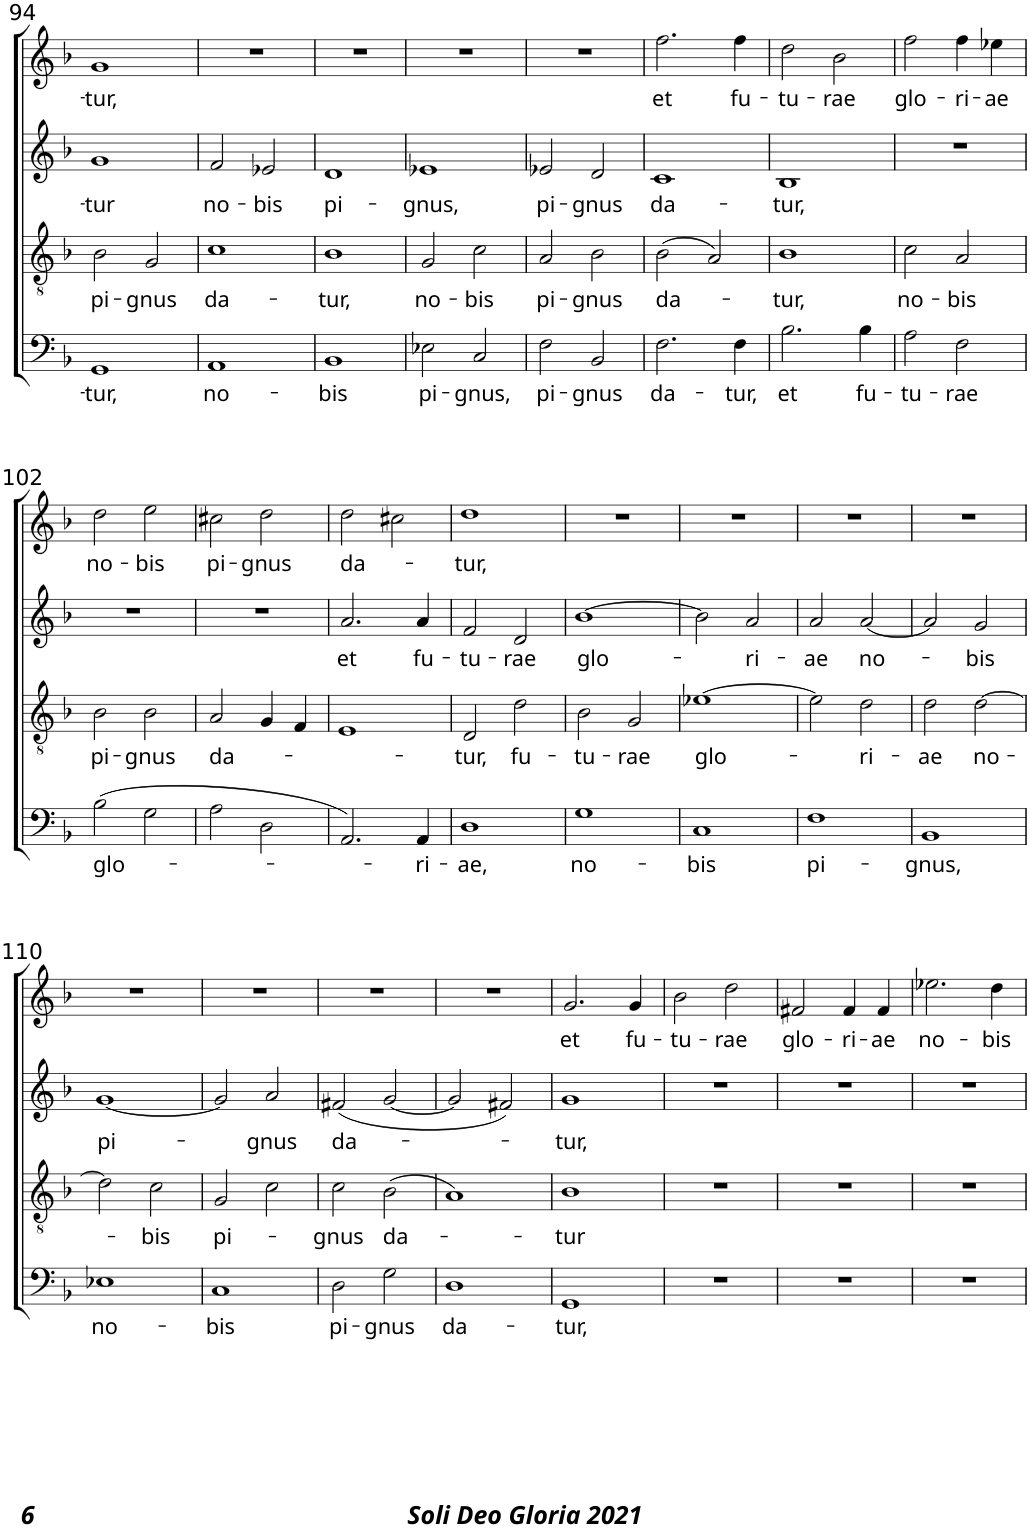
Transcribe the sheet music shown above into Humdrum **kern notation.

**kern	**text	**kern	**text	**kern	**text	**kern	**text
*part4	*part4	*part3	*part3	*part2	*part2	*part1	*part1
*staff4	*staff4	*staff3	*staff3	*staff2	*staff2	*staff1	*staff1
*I"Basso	*	*I"Tenore	*	*I"Contralto	*	*I"Soprano	*
!!LO:PB:g=z
*clefF4	*	*clefGv2	*	*clefG2	*	*clefG2	*
*Trd7c12	*	*	*	*	*	*	*
*k[b-]	*	*k[b-]	*	*k[b-]	*	*k[b-]	*
*F:	*	*F:	*	*F:	*	*F:	*
*M2/2	*	*M2/2	*	*M2/2	*	*M2/2	*
*met(c|)	*	*met(c|)	*	*met(c|)	*	*met(c|)	*
=94	=94	=94	=94	=94	=94	=94	=94
!	!LO:LY:b	!	!LO:LY:b	!	!LO:LY:b	!	!LO:LY:b
1GG	-tur,	2B-\	pi-	1g	-tur	1g	-tur,
!	!	!	!LO:LY:b	!	!	!	!
.	.	2G/	-gnus	.	.	.	.
=95	=95	=95	=95	=95	=95	=95	=95
!	!LO:LY:b	!	!LO:LY:b	!	!LO:LY:b	!	!
1AA	no-	1c	da-	2f/	no-	1r	.
!	!	!	!	!	!LO:LY:b	!	!
.	.	.	.	2e-X/	-bis	.	.
=96	=96	=96	=96	=96	=96	=96	=96
!	!LO:LY:b	!	!LO:LY:b	!	!LO:LY:b	!	!
1BB-	-bis	1B-	-tur,	1d	pi-	1r	.
=97	=97	=97	=97	=97	=97	=97	=97
!	!LO:LY:b	!	!LO:LY:b	!	!LO:LY:b	!	!
2E-X\	pi-	2G/	no-	1e-X	-gnus,	1r	.
!	!LO:LY:b	!	!LO:LY:b	!	!	!	!
2C/	-gnus,	2c\	-bis	.	.	.	.
=98	=98	=98	=98	=98	=98	=98	=98
!	!LO:LY:b	!	!LO:LY:b	!	!LO:LY:b	!	!
2F\	pi-	2A/	pi-	2e-X/	pi-	1r	.
!	!LO:LY:b	!	!LO:LY:b	!	!LO:LY:b	!	!
2BB-/	-gnus	2B-\	-gnus	2d/	-gnus	.	.
=99	=99	=99	=99	=99	=99	=99	=99
!	!LO:LY:b	!	!LO:LY:b	!	!LO:LY:b	!	!LO:LY:b
2.F\	da-	(2B-\	da-	1c	da-	2.ff\	et
.	.	2A/)	.	.	.	.	.
!	!LO:LY:b	!	!	!	!	!	!LO:LY:b
4F\	-tur,	.	.	.	.	4ff\	fu-
=100	=100	=100	=100	=100	=100	=100	=100
!	!LO:LY:b	!	!LO:LY:b	!	!LO:LY:b	!	!LO:LY:b
2.B-\	et	1B-	-tur,	1B-	-tur,	2dd\	-tu-
!	!	!	!	!	!	!	!LO:LY:b
.	.	.	.	.	.	2b-\	-rae
!	!LO:LY:b	!	!	!	!	!	!
4B-\	fu-	.	.	.	.	.	.
=101	=101	=101	=101	=101	=101	=101	=101
!	!LO:LY:b	!	!LO:LY:b	!	!	!	!LO:LY:b
2A\	-tu-	2c\	no-	1r	.	2ff\	glo-
!	!LO:LY:b	!	!LO:LY:b	!	!	!	!LO:LY:b
2F\	-rae	2A/	-bis	.	.	4ff\	-ri-
!	!	!	!	!	!	!	!LO:LY:b
.	.	.	.	.	.	4ee-X\	-ae
!!LO:LB:g=z
=102	=102	=102	=102	=102	=102	=102	=102
!	!LO:LY:b	!	!LO:LY:b	!	!	!	!LO:LY:b
(2B-\	glo-	2B-\	pi-	1r	.	2dd\	no-
!	!	!	!LO:LY:b	!	!	!	!LO:LY:b
2G\	.	2B-\	-gnus	.	.	2ee\	-bis
=103	=103	=103	=103	=103	=103	=103	=103
!	!	!	!LO:LY:b	!	!	!	!LO:LY:b
2A\	.	2A/	da-	1r	.	2cc#X\	pi-
!	!	!	!	!	!	!	!LO:LY:b
2D\	.	4G/	.	.	.	2dd\	-gnus
.	.	4F/	.	.	.	.	.
=104	=104	=104	=104	=104	=104	=104	=104
!	!	!	!	!	!LO:LY:b	!	!LO:LY:b
2.AA/)	.	1E	.	2.a/	et	2dd\	da-
.	.	.	.	.	.	2cc#X\	.
!	!LO:LY:b	!	!	!	!LO:LY:b	!	!
4AA/	-ri-	.	.	4a/	fu-	.	.
=105	=105	=105	=105	=105	=105	=105	=105
!	!LO:LY:b	!	!LO:LY:b	!	!LO:LY:b	!	!LO:LY:b
1D	-ae,	2D/	-tur,	2f/	-tu-	1dd	-tur,
!	!	!	!LO:LY:b	!	!LO:LY:b	!	!
.	.	2d\	fu-	2d/	-rae	.	.
=106	=106	=106	=106	=106	=106	=106	=106
!	!LO:LY:b	!	!LO:LY:b	!	!LO:LY:b	!	!
1G	no-	2B-\	-tu-	[1b-	glo-	1r	.
!	!	!	!LO:LY:b	!	!	!	!
.	.	2G/	-rae	.	.	.	.
=107	=107	=107	=107	=107	=107	=107	=107
!	!LO:LY:b	!	!LO:LY:b	!	!	!	!
1C	-bis	[1e-X	glo-	2b-\]	.	1r	.
!	!	!	!	!	!LO:LY:b	!	!
.	.	.	.	2a/	-ri-	.	.
=108	=108	=108	=108	=108	=108	=108	=108
!	!LO:LY:b	!	!	!	!LO:LY:b	!	!
1F	pi-	2e-\]	.	2a/	-ae	1r	.
!	!	!	!LO:LY:b	!	!LO:LY:b	!	!
.	.	2d\	-ri-	[2a/	no-	.	.
=109	=109	=109	=109	=109	=109	=109	=109
!	!LO:LY:b	!	!LO:LY:b	!	!	!	!
1BB-	-gnus,	2d\	-ae	2a/]	.	1r	.
!	!	!	!LO:LY:b	!	!LO:LY:b	!	!
.	.	[2d\	no-	2g/	-bis	.	.
!!LO:LB:g=z
=110	=110	=110	=110	=110	=110	=110	=110
!	!LO:LY:b	!	!	!	!LO:LY:b	!	!
1E-X	no-	2d\]	.	[1g	pi-	1r	.
!	!	!	!LO:LY:b	!	!	!	!
.	.	2c\	-bis	.	.	.	.
=111	=111	=111	=111	=111	=111	=111	=111
!	!LO:LY:b	!	!LO:LY:b	!	!	!	!
1C	-bis	2G/	pi-	2g/]	.	1r	.
!	!	!	!	!	!LO:LY:b	!	!
.	.	2c\	.	2a/	-gnus	.	.
=112	=112	=112	=112	=112	=112	=112	=112
!	!LO:LY:b	!	!LO:LY:b	!	!LO:LY:b	!	!
2D\	pi-	2c\	-gnus	(2f#X/	da-	1r	.
!	!LO:LY:b	!	!LO:LY:b	!	!	!	!
2G\	-gnus	(2B-\	da-	[2g/	.	.	.
=113	=113	=113	=113	=113	=113	=113	=113
!	!LO:LY:b	!	!	!	!	!	!
1D	da-	1A)	.	2g/]	.	1r	.
.	.	.	.	2f#X/)	.	.	.
=114	=114	=114	=114	=114	=114	=114	=114
!	!LO:LY:b	!	!LO:LY:b	!	!LO:LY:b	!	!LO:LY:b
1GG	-tur,	1B-	-tur	1g	-tur,	2.g/	et
!	!	!	!	!	!	!	!LO:LY:b
.	.	.	.	.	.	4g/	fu-
=115	=115	=115	=115	=115	=115	=115	=115
!	!	!	!	!	!	!	!LO:LY:b
1r	.	1r	.	1r	.	2b-\	-tu-
!	!	!	!	!	!	!	!LO:LY:b
.	.	.	.	.	.	2dd\	-rae
=116	=116	=116	=116	=116	=116	=116	=116
!	!	!	!	!	!	!	!LO:LY:b
1r	.	1r	.	1r	.	2f#X/	glo-
!	!	!	!	!	!	!	!LO:LY:b
.	.	.	.	.	.	4f#/	-ri-
!	!	!	!	!	!	!	!LO:LY:b
.	.	.	.	.	.	4f#/	-ae
=117	=117	=117	=117	=117	=117	=117	=117
!	!	!	!	!	!	!	!LO:LY:b
1r	.	1r	.	1r	.	2.ee-X\	no-
!	!	!	!	!	!	!	!LO:LY:b
.	.	.	.	.	.	4dd\	-bis
=	=	=	=	=	=	=	=
*-	*-	*-	*-	*-	*-	*-	*-
